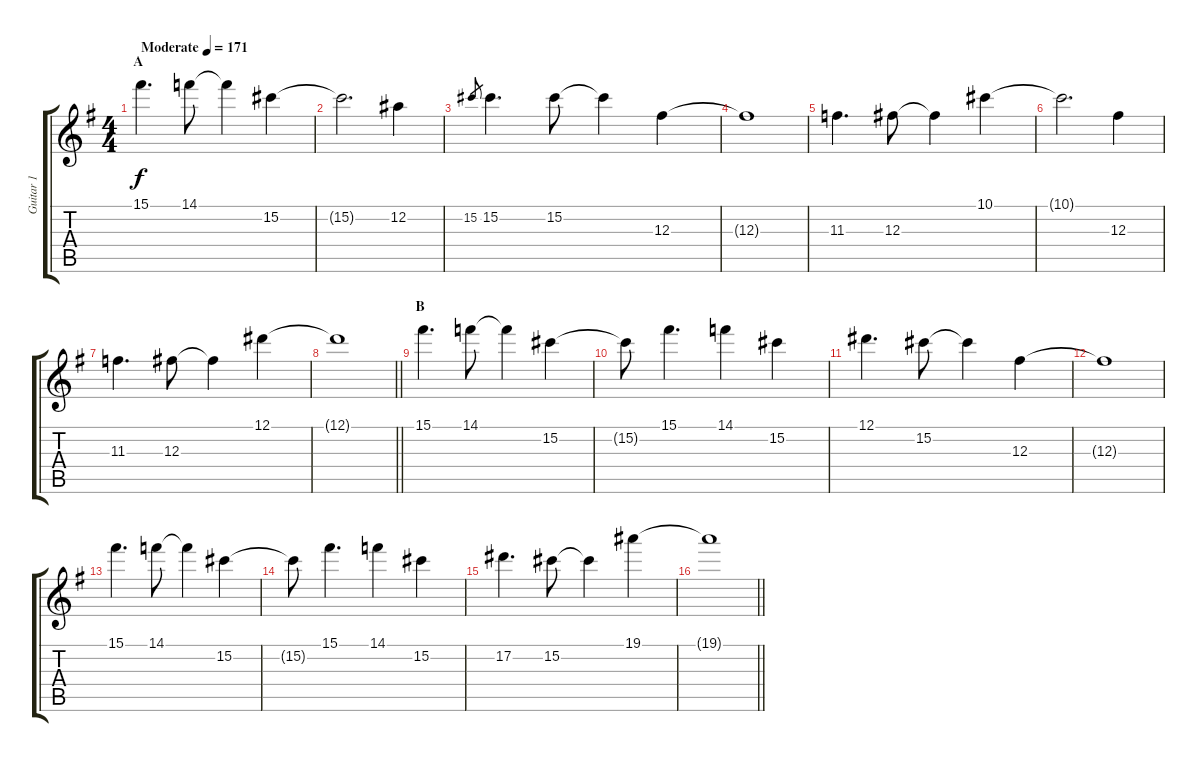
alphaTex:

\track ("Guitar 1" "Guitar 1") {instrument acousticguitarsteel}
\staff {score tabs}
\tuning (Eb4 Bb3 Gb3 Db3 Ab2 Eb2) {hide}
\ts (4 4)
\section ("" "A")
\tempo (171 "Moderate")
\clef g2
\ks g
15.1.4{d dy f instrument acousticguitarsteel} 14.1.8 14.1{t}.4 15.2.4 |
15.2{t}.2{d} 12.2.4 |
15.2.8{gr} 15.2.4{d} 15.2.8 15.2{t}.4 12.3.4 |
12.3{t}.1 |
11.3.4{d} 12.3.8 12.3{t}.4 10.1.4 |
10.1{t}.2{d} 12.3.4 |
11.3.4{d} 12.3.8 12.3{t}.4 12.1.4 |
\barLineRight lightlight
12.1{t}.1 |
\section ("" "B")
15.1.4{d} 14.1.8 14.1{t}.4 15.2.4 |
15.2{t}.8 15.1.4{d} 14.1.4 15.2.4 |
12.1.4{d} 15.2.8 15.2{t}.4 12.3.4 |
12.3{t}.1 |
15.1.4{d} 14.1.8 14.1{t}.4 15.2.4 |
15.2{t}.8 15.1.4{d} 14.1.4 15.2.4 |
17.2.4{d} 15.2.8 15.2{t}.4 19.1.4 |
\barLineRight lightlight
19.1{t}.1
